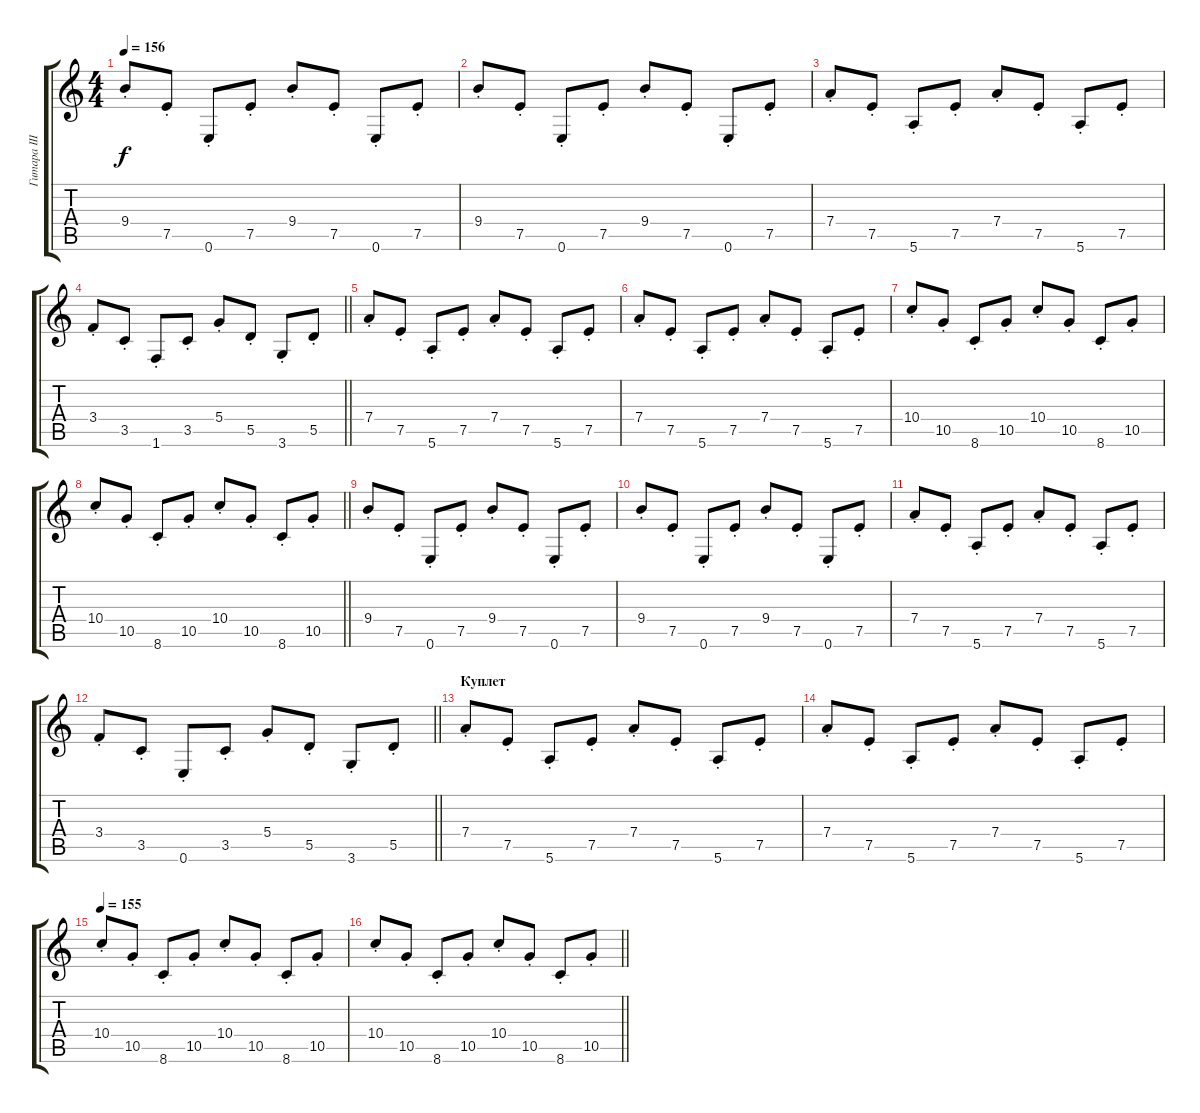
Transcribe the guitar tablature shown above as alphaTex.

\track ("Гитара III" "Гитара III") {instrument electricguitarclean}
\staff {score tabs}
\tuning (E4 B3 G3 D3 A2 E2) {hide}
\ts (4 4)
\tempo 156
\clef g2
\ks c
9.4{st}.8{dy f} 7.5{st}.8 0.6{st}.8 7.5{st}.8 9.4{st}.8 7.5{st}.8 0.6{st}.8 7.5{st}.8 |
9.4{st}.8 7.5{st}.8 0.6{st}.8 7.5{st}.8 9.4{st}.8 7.5{st}.8 0.6{st}.8 7.5{st}.8 |
7.4{st}.8 7.5{st}.8 5.6{st}.8 7.5{st}.8 7.4{st}.8 7.5{st}.8 5.6{st}.8 7.5{st}.8 |
\barLineRight lightlight
3.4{st}.8 3.5{st}.8 1.6{st}.8 3.5{st}.8 5.4{st}.8 5.5{st}.8 3.6{st}.8 5.5{st}.8 |
7.4{st}.8 7.5{st}.8 5.6{st}.8 7.5{st}.8 7.4{st}.8 7.5{st}.8 5.6{st}.8 7.5{st}.8 |
7.4{st}.8 7.5{st}.8 5.6{st}.8 7.5{st}.8 7.4{st}.8 7.5{st}.8 5.6{st}.8 7.5{st}.8 |
10.4{st}.8 10.5{st}.8 8.6{st}.8 10.5{st}.8 10.4{st}.8 10.5{st}.8 8.6{st}.8 10.5{st}.8 |
\barLineRight lightlight
10.4{st}.8 10.5{st}.8 8.6{st}.8 10.5{st}.8 10.4{st}.8 10.5{st}.8 8.6{st}.8 10.5{st}.8 |
9.4{st}.8 7.5{st}.8 0.6{st}.8 7.5{st}.8 9.4{st}.8 7.5{st}.8 0.6{st}.8 7.5{st}.8 |
9.4{st}.8 7.5{st}.8 0.6{st}.8 7.5{st}.8 9.4{st}.8 7.5{st}.8 0.6{st}.8 7.5{st}.8 |
7.4{st}.8 7.5{st}.8 5.6{st}.8 7.5{st}.8 7.4{st}.8 7.5{st}.8 5.6{st}.8 7.5{st}.8 |
\barLineRight lightlight
3.4{st}.8 3.5{st}.8 0.6{st}.8 3.5{st}.8 5.4{st}.8 5.5{st}.8 3.6{st}.8 5.5{st}.8 |
\section ("" "Куплет")
7.4{st}.8 7.5{st}.8 5.6{st}.8 7.5{st}.8 7.4{st}.8 7.5{st}.8 5.6{st}.8 7.5{st}.8 |
7.4{st}.8 7.5{st}.8 5.6{st}.8 7.5{st}.8 7.4{st}.8 7.5{st}.8 5.6{st}.8 7.5{st}.8 |
\tempo 155
10.4{st}.8 10.5{st}.8 8.6{st}.8 10.5{st}.8 10.4{st}.8 10.5{st}.8 8.6{st}.8 10.5{st}.8 |
\barLineRight lightlight
10.4{st}.8 10.5{st}.8 8.6{st}.8 10.5{st}.8 10.4{st}.8 10.5{st}.8 8.6{st}.8 10.5{st}.8
